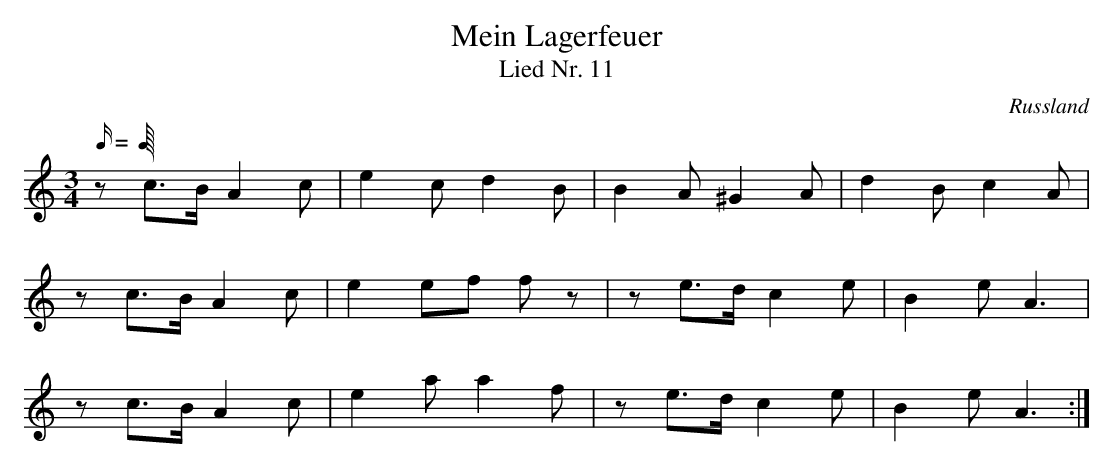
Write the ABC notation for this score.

X:1
T: Mein Lagerfeuer
T:Lied Nr. 11
L:1/16
M:3/4
Q:C4=100
O:Russland
K:C
z2 c3B A4 c2|e4 c2 d4 B2|B4 A2 ^G4 A2|d4 B2 c4 A2|
z2 c3B A4 c2|e4 e2f2 f2 z2| z2 e3d c4 e2|B4 e2 A6|
z2 c3B A4 c2|e4 a2 a4 f2|z2 e3d c4 e2|B4 e2 A6:|
